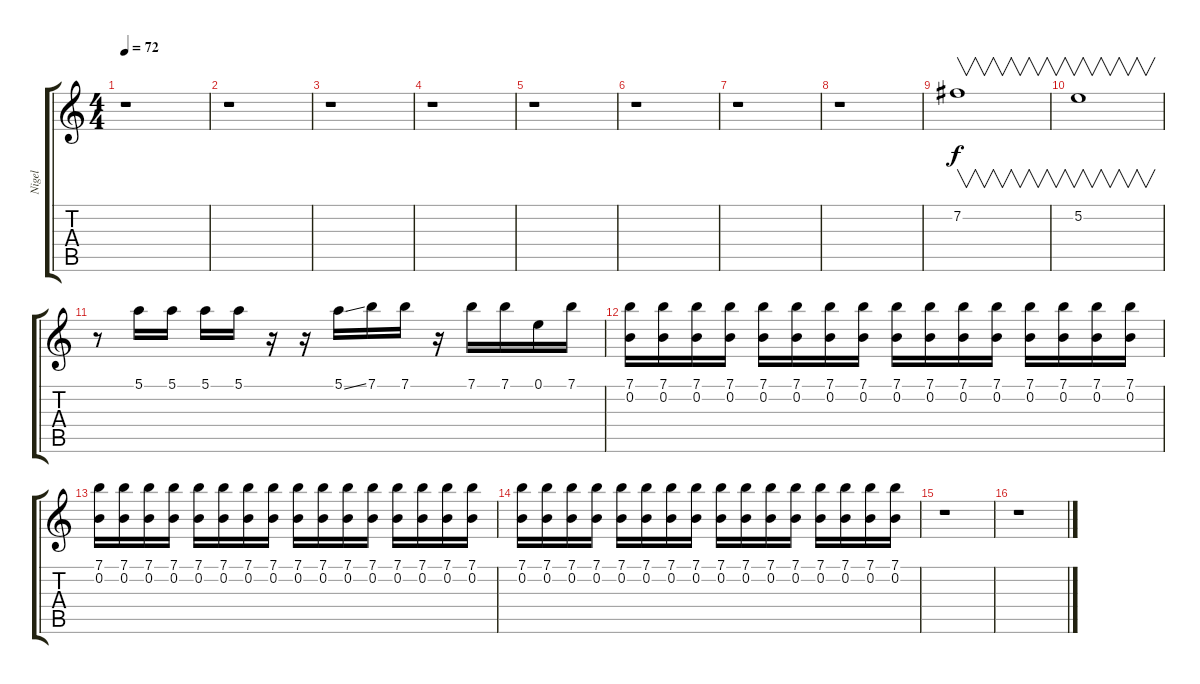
\track ("Nigel" "Nigel") {instrument distortionguitar}
\staff {score tabs}
\tuning (E4 B3 G3 D3 A2 E2) {hide}
\ts (4 4)
\tempo 72
\clef g2
\ks c
r.1{dy f instrument distortionguitar} |
r.1 |
r.1 |
r.1 |
r.1 |
r.1 |
r.1 |
r.1 |
7.2.1{v} |
5.2.1{v} |
r.8 5.1.16 5.1.16 5.1.16 5.1.16 r.16 r.16 5.1{ss}.16 7.1.16 7.1.16 r.16 7.1.16 7.1.16 0.1.16 7.1.16 |
(7.1 0.2).16 (7.1 0.2).16 (7.1 0.2).16 (7.1 0.2).16 (7.1 0.2).16 (7.1 0.2).16 (7.1 0.2).16 (7.1 0.2).16 (7.1 0.2).16 (7.1 0.2).16 (7.1 0.2).16 (7.1 0.2).16 (7.1 0.2).16 (7.1 0.2).16 (7.1 0.2).16 (7.1 0.2).16 |
(7.1 0.2).16 (7.1 0.2).16 (7.1 0.2).16 (7.1 0.2).16 (7.1 0.2).16 (7.1 0.2).16 (7.1 0.2).16 (7.1 0.2).16 (7.1 0.2).16 (7.1 0.2).16 (7.1 0.2).16 (7.1 0.2).16 (7.1 0.2).16 (7.1 0.2).16 (7.1 0.2).16 (7.1 0.2).16 |
(7.1 0.2).16 (7.1 0.2).16 (7.1 0.2).16 (7.1 0.2).16 (7.1 0.2).16 (7.1 0.2).16 (7.1 0.2).16 (7.1 0.2).16 (7.1 0.2).16 (7.1 0.2).16 (7.1 0.2).16 (7.1 0.2).16 (7.1 0.2).16 (7.1 0.2).16 (7.1 0.2).16 (7.1 0.2).16 |
r.1 |
r.1
